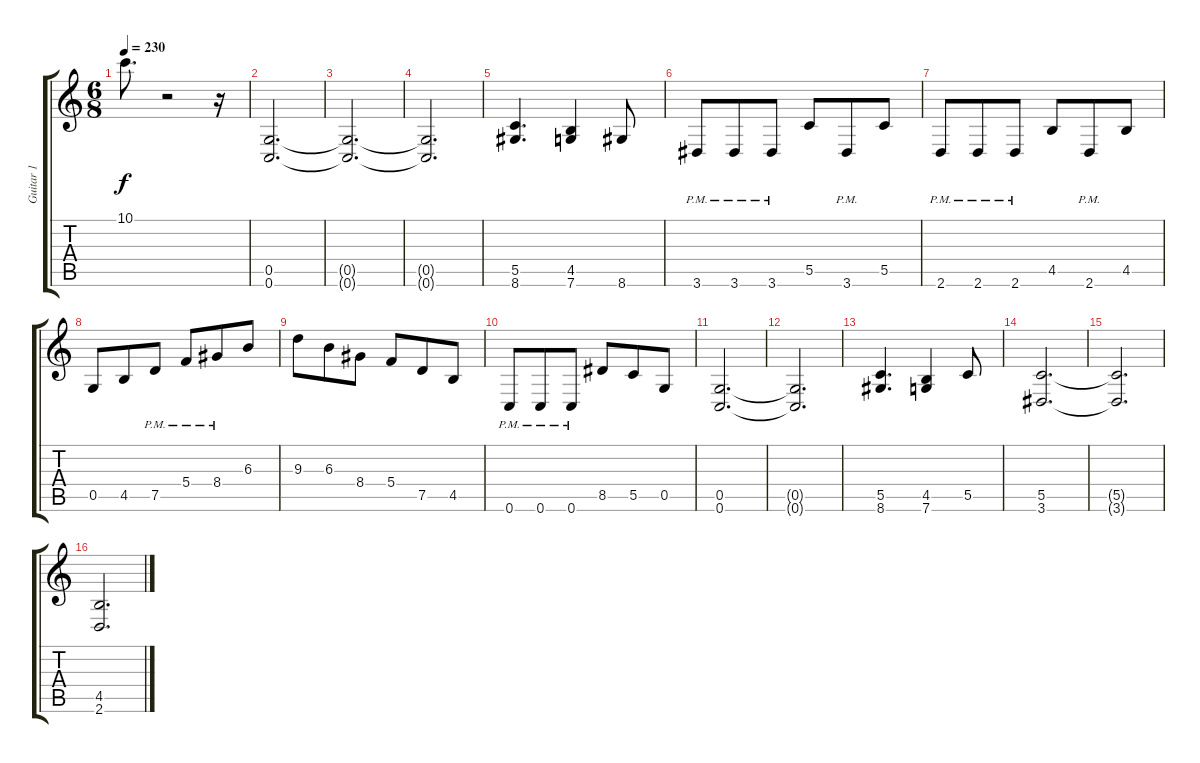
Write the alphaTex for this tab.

\track ("Guitar 1" "Guitar 1") {instrument distortionguitar}
\staff {score tabs}
\tuning (D4 A3 F3 C3 G2 C2) {hide}
\ts (6 8)
\tempo 230
\clef g2
\ks c
10.1.8{d dy f} r.2 r.16 |
(0.5 0.6).2{d} |
(0.5{t} 0.6{t}).2{d} |
(0.5{t} 0.6{t}).2{d} |
(5.5 8.6).4{d} (4.5 7.6).4 8.6.8 |
3.6{pm}.8 3.6{pm}.8 3.6{pm}.8 5.5.8 3.6{pm}.8 5.5.8 |
2.6{pm}.8 2.6{pm}.8 2.6{pm}.8 4.5.8 2.6{pm}.8 4.5.8 |
0.5.8 4.5.8 7.5{pm}.8 5.4{pm}.8 8.4{pm}.8 6.3.8 |
9.3.8 6.3.8 8.4.8 5.4.8 7.5.8 4.5.8 |
0.6{pm}.8 0.6{pm}.8 0.6{pm}.8 8.5.8 5.5.8 0.5.8 |
(0.5 0.6).2{d} |
(0.5{t} 0.6{t}).2{d} |
(5.5 8.6).4{d} (4.5 7.6).4 5.5.8 |
(5.5 3.6).2{d} |
(5.5{t} 3.6{t}).2{d} |
(4.5 2.6).2{d}
